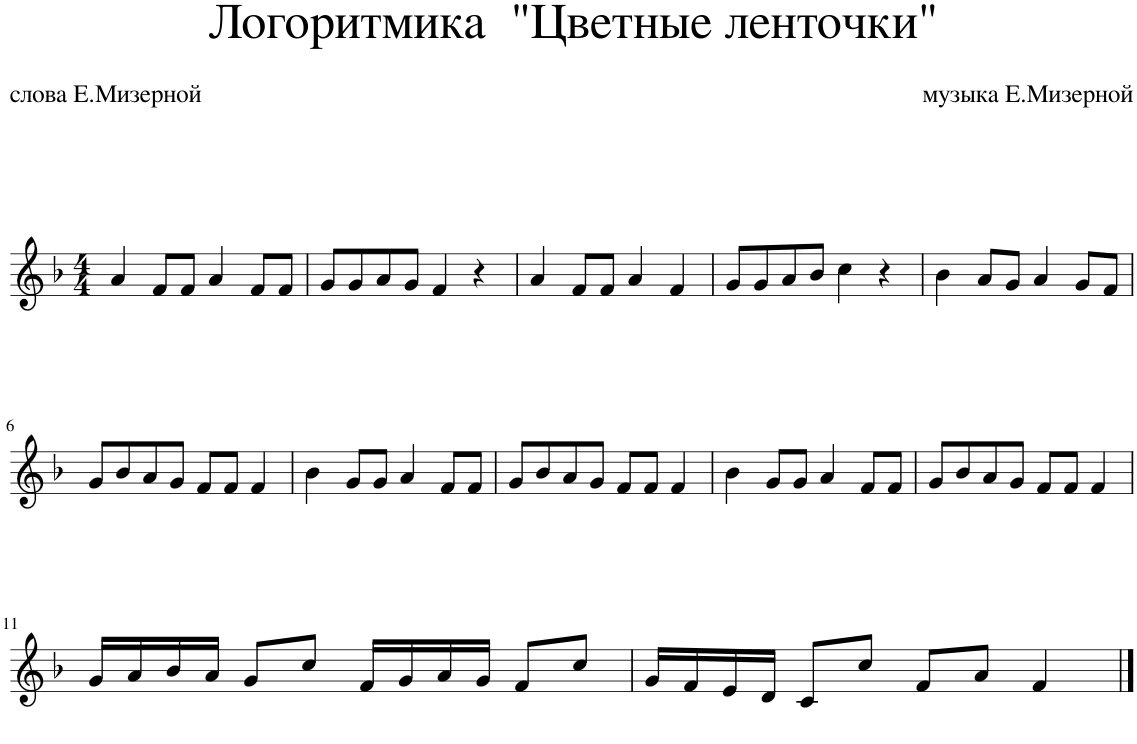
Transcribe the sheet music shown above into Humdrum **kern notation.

**kern
*part1
*staff1
*I"Piano
*I'Pno.
*clefG2
*k[b-]
*M4/4
=1
4a/
8f/L
8f/J
4a/
8f/L
8f/J
=2
8g/L
8g/
8a/
8g/J
4f/
4r
=3
4a/
8f/L
8f/J
4a/
4f/
=4
8g/L
8g/
8a/
8b-/J
4cc\
4r
=5
4b-\
8a/L
8g/J
4a/
8g/L
8f/J
!!LO:LB:g=z
=6
8g/L
8b-/
8a/
8g/J
8f/L
8f/J
4f/
=7
4b-\
8g/L
8g/J
4a/
8f/L
8f/J
=8
8g/L
8b-/
8a/
8g/J
8f/L
8f/J
4f/
=9
4b-\
8g/L
8g/J
4a/
8f/L
8f/J
=10
8g/L
8b-/
8a/
8g/J
8f/L
8f/J
4f/
!!LO:LB:g=z
=11
16g/LL
16a/
16b-/
16a/JJ
8g/L
8cc/J
16f/LL
16g/
16a/
16g/JJ
8f/L
8cc/J
=12
16g/LL
16f/
16e/
16d/JJ
8c/L
8cc/J
8f/L
8a/J
4f/
==
*-
